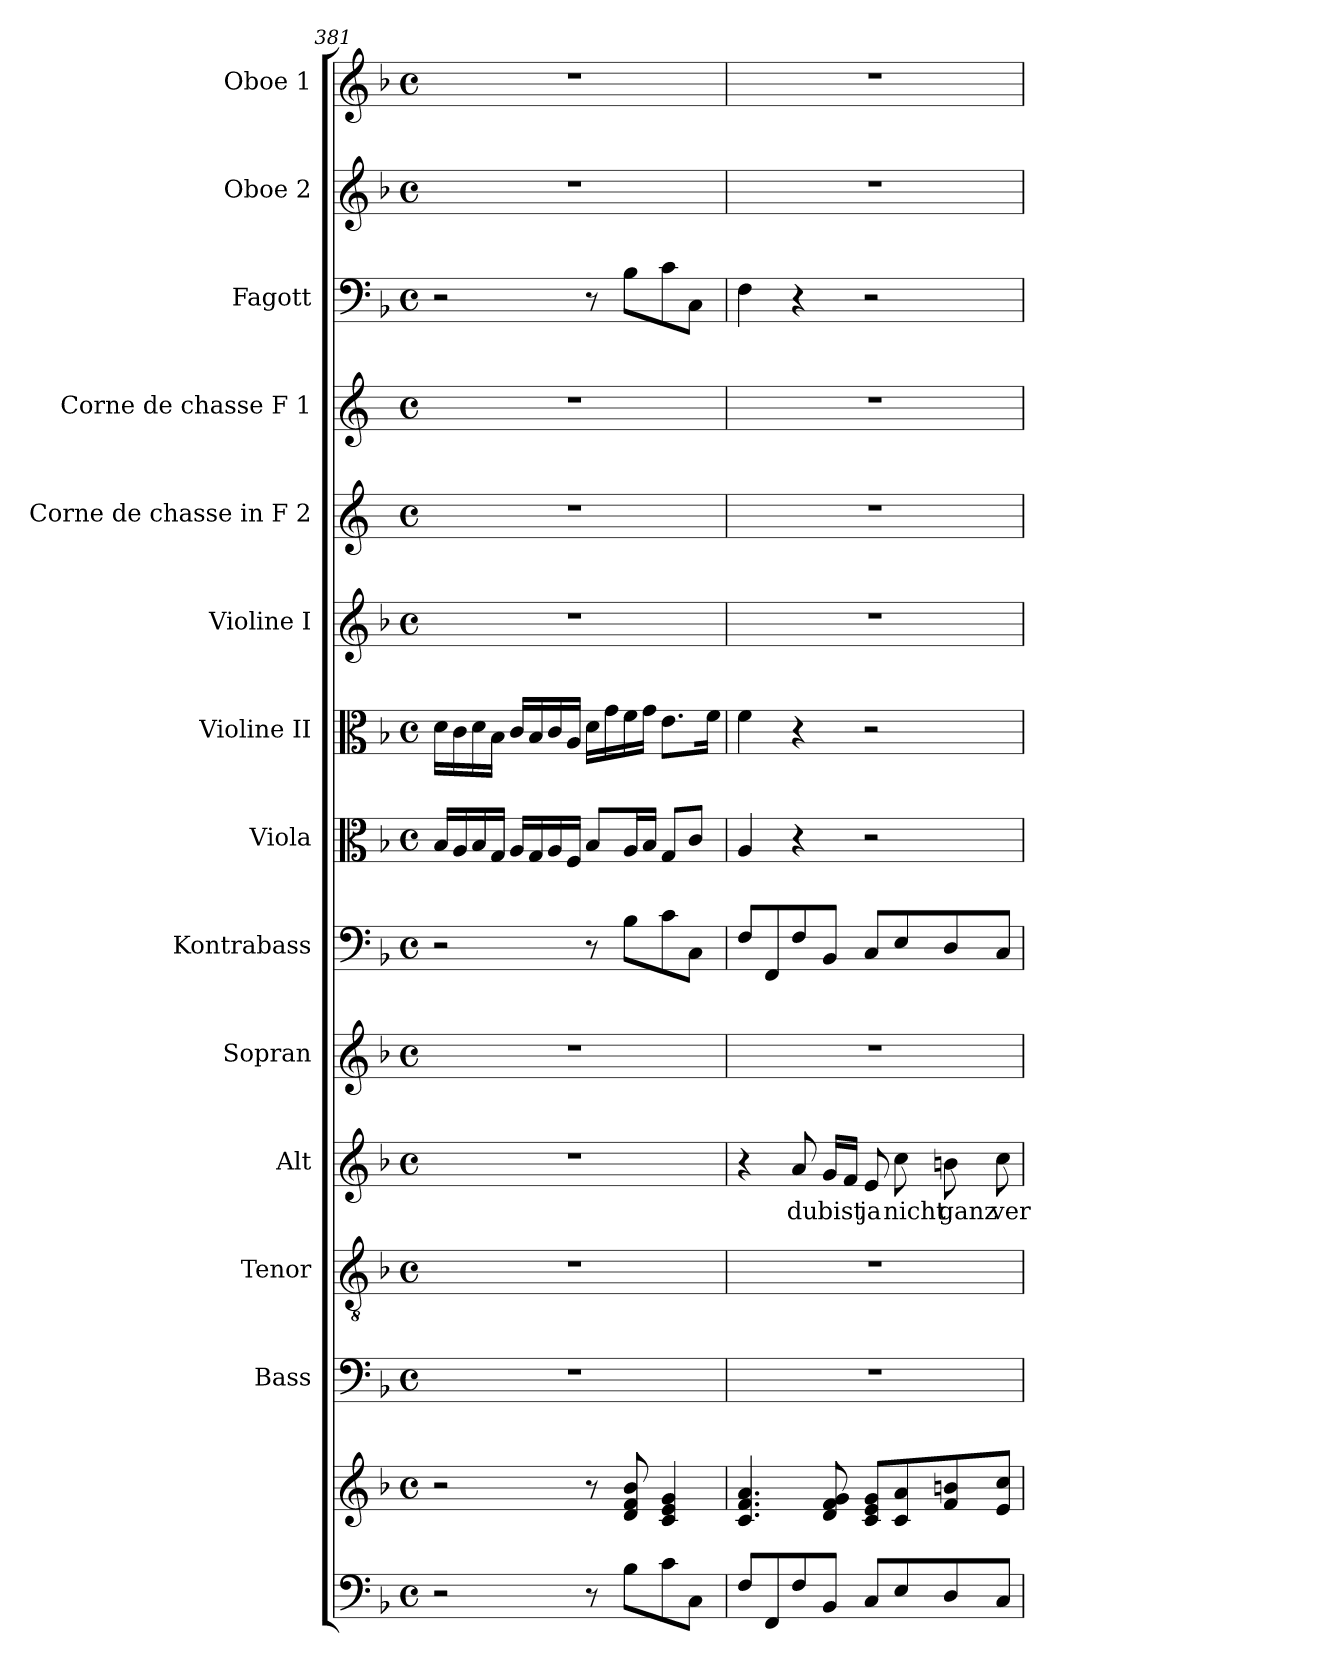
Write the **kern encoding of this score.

**kern	**kern	**kern	**kern	**kern	**text	**kern	**kern	**kern	**kern	**kern	**kern	**kern	**kern	**kern	**kern
*part14	*part14	*part13	*part12	*part11	*part11	*part10	*part9	*part8	*part7	*part6	*part5	*part4	*part3	*part2	*part1
*staff15	*staff14	*staff13	*staff12	*staff11	*staff11	*staff10	*staff9	*staff8	*staff7	*staff6	*staff5	*staff4	*staff3	*staff2	*staff1
*	*	*I"Bass	*I"Tenor	*I"Alt	*	*I"Sopran	*I"Kontrabass	*I"Viola	*I"Violine II	*I"Violine I	*I"Corne de chasse in F 2	*I"Corne de chasse F 1	*I"Fagott	*I"Oboe 2	*I"Oboe 1
*	*	*I'B.	*I'T.	*I'A.	*	*I'S.	*I'Kb.	*I'Vla.	*I'Vl. II	*I'Vl. I	*	*	*I'Fg.	*I'Ob. 2	*I'Ob. 1
!!LO:PB:g=z
*clefF4	*clefG2	*clefF4	*clefGv2	*clefG2	*	*clefG2	*clefF4	*clefC3	*clefC3	*clefG2	*clefG2	*clefG2	*clefF4	*clefG2	*clefG2
*	*	*	*	*	*	*	*ITrd7c12	*	*	*	*ITrd4c7	*ITrd4c7	*	*	*
*k[b-]	*k[b-]	*k[b-]	*k[b-]	*k[b-]	*	*k[b-]	*k[b-]	*k[b-]	*k[b-]	*k[b-]	*k[b-]	*k[b-]	*k[b-]	*k[b-]	*k[b-]
*F:	*F:	*F:	*F:	*F:	*	*F:	*F:	*F:	*F:	*F:	*F:	*F:	*F:	*F:	*F:
*M4/4	*M4/4	*M4/4	*M4/4	*M4/4	*	*M4/4	*M4/4	*M4/4	*M4/4	*M4/4	*M4/4	*M4/4	*M4/4	*M4/4	*M4/4
*met(c)	*met(c)	*met(c)	*met(c)	*met(c)	*	*met(c)	*met(c)	*met(c)	*met(c)	*met(c)	*met(c)	*met(c)	*met(c)	*met(c)	*met(c)
=381	=381	=381	=381	=381	=381	=381	=381	=381	=381	=381	=381	=381	=381	=381	=381
2r	2r	1r	1r	1r	.	1r	2r	16B-/LL	16d\LL	1r	1r	1r	2r	1r	1r
.	.	.	.	.	.	.	.	16A/	16c\	.	.	.	.	.	.
.	.	.	.	.	.	.	.	16B-/	16d\	.	.	.	.	.	.
.	.	.	.	.	.	.	.	16G/JJ	16B-\JJ	.	.	.	.	.	.
.	.	.	.	.	.	.	.	16A/LL	16c/LL	.	.	.	.	.	.
.	.	.	.	.	.	.	.	16G/	16B-/	.	.	.	.	.	.
.	.	.	.	.	.	.	.	16A/	16c/	.	.	.	.	.	.
.	.	.	.	.	.	.	.	16F/JJ	16A/JJ	.	.	.	.	.	.
8r	8r	.	.	.	.	.	8r	8B-/L	16d\LL	.	.	.	8r	.	.
.	.	.	.	.	.	.	.	.	16g\	.	.	.	.	.	.
8B-\L	8d/ 8f/ 8b-/	.	.	.	.	.	8BB-\L	16A/L	16f\	.	.	.	8B-\L	.	.
.	.	.	.	.	.	.	.	16B-/JJ	16g\JJ	.	.	.	.	.	.
8c\	4c/ 4e/ 4g/	.	.	.	.	.	8C\	8G/L	8.e\L	.	.	.	8c\	.	.
8C\J	.	.	.	.	.	.	8CC\J	8c/J	.	.	.	.	8C\J	.	.
.	.	.	.	.	.	.	.	.	16f\Jk	.	.	.	.	.	.
=382	=382	=382	=382	=382	=382	=382	=382	=382	=382	=382	=382	=382	=382	=382	=382
8F/L	4.c/ 4.f/ 4.a/	1r	1r	4r	.	1r	8FF/L	4A/	4f\	1r	1r	1r	4F\	1r	1r
8FF/	.	.	.	.	.	.	8FFF/	.	.	.	.	.	.	.	.
!	!	!	!	!	!LO:LY:b	!	!	!	!	!	!	!	!	!	!
8F/	.	.	.	8a/	du	.	8FF/	4r	4r	.	.	.	4r	.	.
!	!	!	!	!	!LO:LY:b	!	!	!	!	!	!	!	!	!	!
8BB-/J	8d/ 8f/ 8g/	.	.	16g/LL	bist	.	8BBB-/J	.	.	.	.	.	.	.	.
.	.	.	.	16f/JJ	.	.	.	.	.	.	.	.	.	.	.
!	!	!	!	!	!LO:LY:b	!	!	!	!	!	!	!	!	!	!
8C/L	8c/ 8e/ 8g/L	.	.	8e/	ja	.	8CC/L	2r	2r	.	.	.	2r	.	.
!	!	!	!	!	!LO:LY:b	!	!	!	!	!	!	!	!	!	!
8E/	8c/ 8a/	.	.	8cc\	nicht	.	8EE/	.	.	.	.	.	.	.	.
!	!	!	!	!	!LO:LY:b	!	!	!	!	!	!	!	!	!	!
8D/	8f/ 8bn/	.	.	8bn\	ganz	.	8DD/	.	.	.	.	.	.	.	.
!	!	!	!	!	!LO:LY:b	!	!	!	!	!	!	!	!	!	!
8C/J	8e/ 8cc/J	.	.	8cc\	ver-	.	8CC/J	.	.	.	.	.	.	.	.
=	=	=	=	=	=	=	=	=	=	=	=	=	=	=	=
*-	*-	*-	*-	*-	*-	*-	*-	*-	*-	*-	*-	*-	*-	*-	*-
